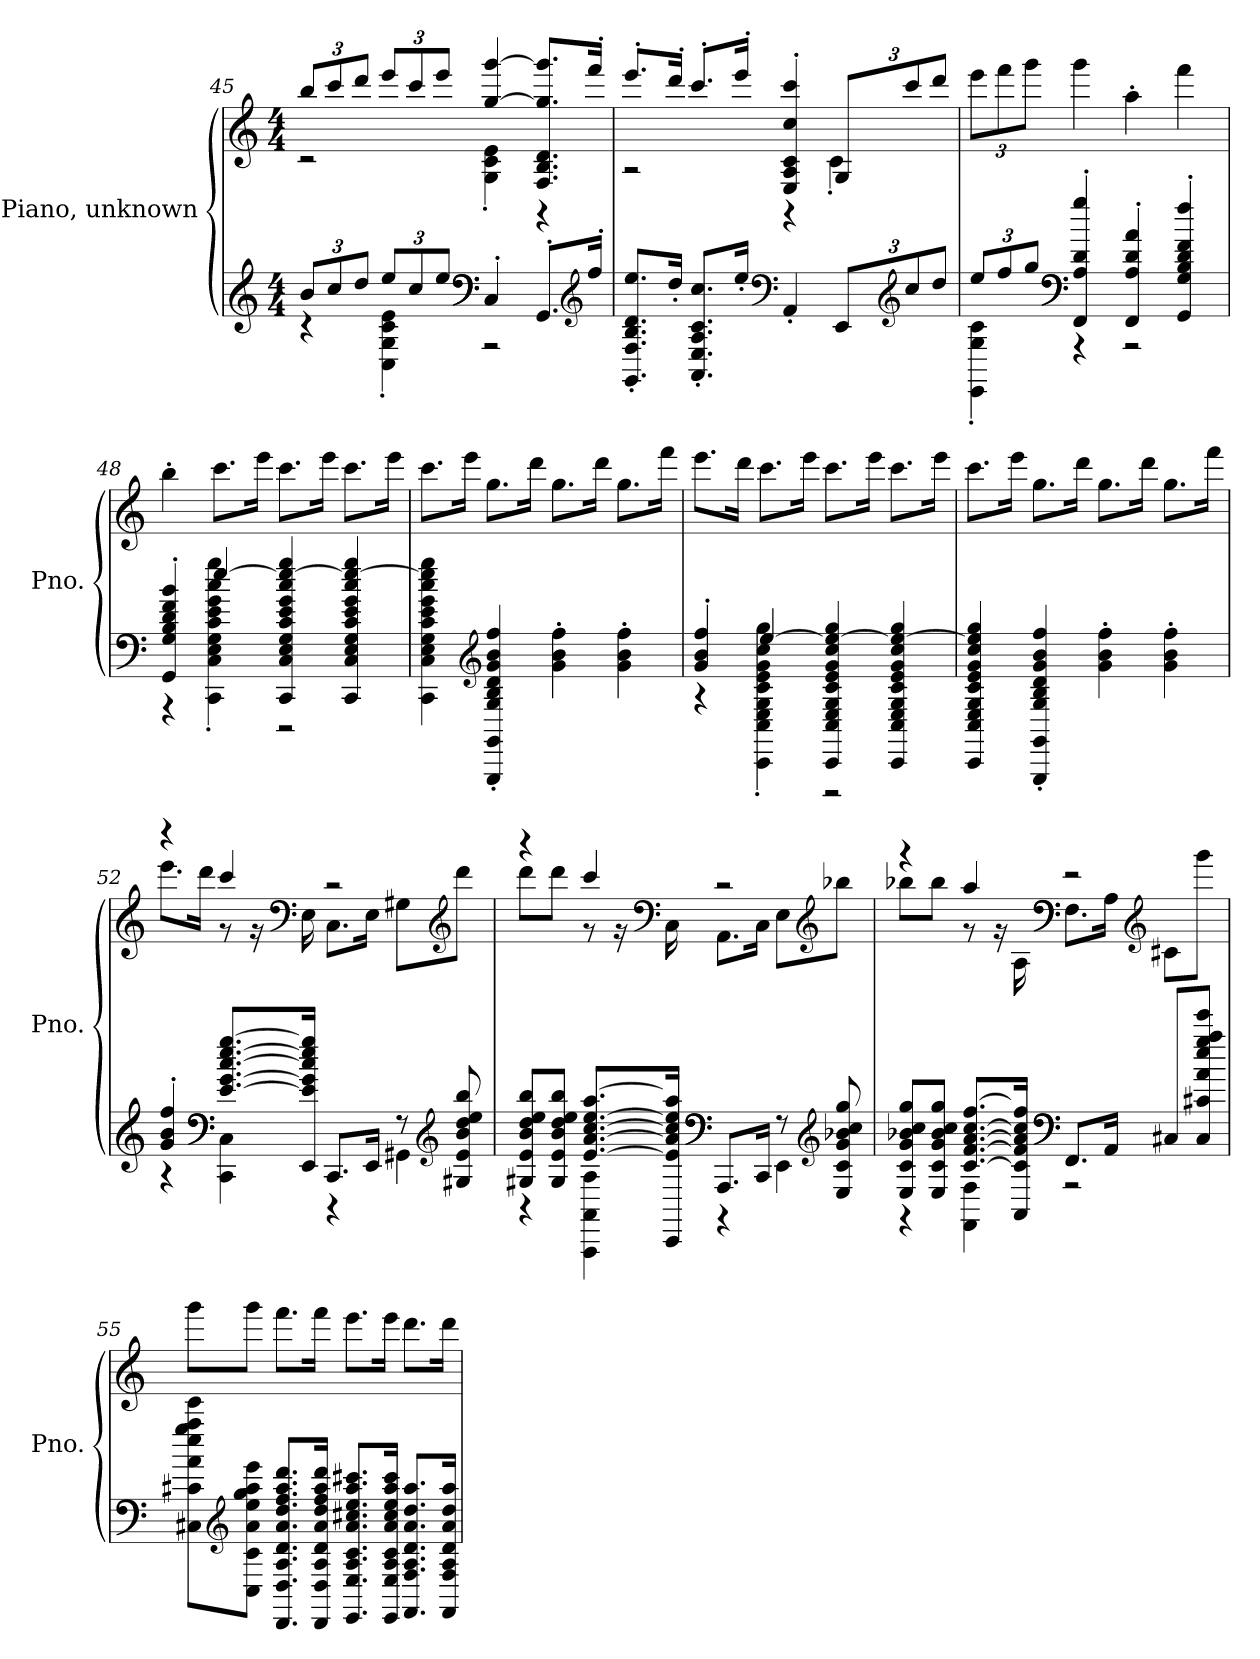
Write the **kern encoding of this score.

**kern	**kern
*part1	*part1
*staff2	*staff1
*I"Piano, unknown	*
*I'Pno.	*
*clefG2	*clefG2
*k[]	*k[]
*M4/4	*M4/4
*Xbrackettup	*Xbrackettup
=45	=45
*^	*^
12b/L	4r	12bb/L	2r
12cc/	.	12ccc/	.
12dd/J	.	12ddd/J	.
12ee/L	4C\' 4G\' 4c\' 4e\'	12eee/L	.
12cc/	.	12ccc/	.
12ee/J	.	12eee/J	.
*clefF4	*	*	*
4C'/	2r	[4gg/ [4ggg/	4G\' 4c\' 4e\'
8.GG'/L	.	8.F/ 8.B/ 8.d/ 8.gg/] 8.ggg/]L	4r
*clefG2	*	*	*
16ff'/Jk	.	16fff'/Jk	.
*v	*v	*	*
=46	=46	=46
8.GG/' 8.F/' 8.B/' 8.d/' 8.ee/'L	8.eee'/L	2r
16dd'/Jk	16ddd'/Jk	.
8.AA/' 8.E/' 8.A/' 8.c/' 8.cc/'L	8.ccc'/L	.
16ee'/Jk	16eee'/Jk	.
*clefF4	*	*
4AA'/	4E/' 4A/' 4c/' 4cc/' 4ccc/'	4r
12EE/L	12G/L	4c'\
*clefG2	*	*
12cc/	12ccc/	.
12dd/J	12ddd/J	.
*	*v	*v
!!LO:LB:g=z
=47	=47
*^	*
12ee/L	4EE\' 4G\' 4c\'	12eee\L
12ff/	.	12fff\
12gg/J	.	12ggg\J
*clefF4	*	*
4FF/' 4A/' 4d/' 4gg/'	4r	4ggg\
4FF/' 4A/' 4d/' 4a/'	2r	4aa'\
4GG/' 4G/' 4B/' 4d/' 4f/' 4ff/'	.	4fff\
=48	=48	=48
4GG/' 4G/' 4B/' 4d/' 4f/' 4b/'	4r	4bb'\
[4ee/	4CC\' 4C\' 4E\' 4G\' 4c\' 4e\' 4g\' 4cc\' 4gg\'	8.ccc\L
.	.	16eee\Jk
4CC/ 4C/ 4E/ 4G/ 4c/ 4e/ 4g/ 4cc/ 4ee/_ 4gg/	2r	8.ccc\L
.	.	16eee\Jk
4CC/ 4C/ 4E/ 4G/ 4c/ 4e/ 4g/ 4cc/ 4ee/_ 4gg/	.	8.ccc\L
.	.	16eee\Jk
*v	*v	*
=49	=49
4CC\ 4C\ 4E\ 4G\ 4c\ 4e\ 4g\ 4cc\ 4ee\] 4gg\	8.ccc\L
.	16eee\Jk
*clefG2	*
4GGG/' 4GG/' 4G/' 4B/' 4d/' 4g/' 4b/' 4ff/'	8.gg\L
.	16ddd\Jk
4g\' 4b\' 4ff\'	8.gg\L
.	16ddd\Jk
4g\' 4b\' 4ff\'	8.gg\L
.	16fff\Jk
!!LO:LB:g=z
=50	=50
*^	*
4g/' 4b/' 4ff/'	4r	8.eee\L
.	.	16ddd\Jk
[4ee/	4CC\' 4C\' 4E\' 4G\' 4c\' 4e\' 4g\' 4cc\' 4gg\'	8.ccc\L
.	.	16eee\Jk
4CC/ 4C/ 4E/ 4G/ 4c/ 4e/ 4g/ 4cc/ 4ee/_ 4gg/	2r	8.ccc\L
.	.	16eee\Jk
4CC/ 4C/ 4E/ 4G/ 4c/ 4e/ 4g/ 4cc/ 4ee/_ 4gg/	.	8.ccc\L
.	.	16eee\Jk
*v	*v	*
=51	=51
4CC/ 4C/ 4E/ 4G/ 4c/ 4e/ 4g/ 4cc/ 4ee/] 4gg/	8.ccc\L
.	16eee\Jk
4GGG/' 4GG/' 4G/' 4B/' 4d/' 4g/' 4b/' 4ff/'	8.gg\L
.	16ddd\Jk
4g\' 4b\' 4ff\'	8.gg\L
.	16ddd\Jk
4g\' 4b\' 4ff\'	8.gg\L
.	16fff\Jk
=52	=52
*^	*^
4g/' 4b/' 4ff/'	4r	4r	8.eee\L
.	.	.	16ddd\Jk
*clefF4	*	*	*
[8.e/ [8.g/ [8.cc/ [8.ee/ [8.gg/L	4CC\ 4C\	4ccc/	8r
.	.	.	16r
*	*	*clefF4	*
16EE/ 16e/] 16g/] 16cc/] 16ee/] 16gg/]Jk	.	.	16E\
8.CC/L	4r	2r	8.C\L
16EE/Jk	.	.	16E\Jk
8r	4GG#X\	.	8G#X\L
*clefG2	*	*clefG2	*
8G#X/ 8e/ 8b/ 8dd/ 8ee/ 8bb/	.	.	8ddd\J
!!LO:LB:g=z	!!
=53	=53	=53	=53
8G#X/ 8e/ 8b/ 8dd/ 8ee/ 8bb/L	4r	4r	8ddd\L
8G#/ 8e/ 8b/ 8dd/ 8ee/ 8bb/J	.	.	8ddd\J
[8.e/ [8.a/ [8.cc/ [8.ee/ [8.aa/L	4AAA\ 4AA\ 4A\	4ccc/	8r
.	.	.	16r
*	*	*clefF4	*
16CC/ 16e/] 16a/] 16cc/] 16ee/] 16aa/]Jk	.	.	16C\
*clefF4	*	*	*
8.AAA/L	4r	2r	8.AA\L
16CC/Jk	.	.	16C\Jk
8r	4EE\	.	8E\L
*clefG2	*	*clefG2	*
8E/ 8c/ 8g/ 8b-X/ 8cc/ 8gg/	.	.	8bb-X\J
=54	=54	=54	=54
8E/ 8c/ 8g/ 8b-X/ 8cc/ 8gg/L	4r	4r	8bb-X\L
8E/ 8c/ 8g/ 8b-/ 8cc/ 8gg/J	.	.	8bb-\J
[8.c/ [8.f/ [8.a/ [8.cc/ [8.ff/L	4FF\ 4F\	4aa/	8r
.	.	.	16r
16AA/ 16c/] 16f/] 16a/] 16cc/] 16ff/]Jk	.	.	16A\
*clefF4	*	*clefF4	*
8.FF/L	2r	2r	8.F\L
16AA/Jk	.	.	16A\Jk
*	*	*clefG2	*
8C#X/L	.	.	8c#X\L
8C#/ 8c#X/ 8a/ 8ee/ 8gg/ 8aa/ 8eee/J	.	.	8ggg\J
*v	*v	*	*
*	*v	*v
!!LO:LB:g=z
=55	=55
8C#X\ 8c#X\ 8a\ 8ee\ 8gg\ 8aa\ 8eee\L	8ggg\L
*clefG2	*
8C#\ 8c#\ 8a\ 8ee\ 8gg\ 8aa\ 8eee\J	8ggg\J
8.DD/ 8.D/ 8.A/ 8.d/ 8.a/ 8.dd/ 8.ff/ 8.aa/ 8.ddd/L	8.fff\L
16DD/ 16D/ 16A/ 16d/ 16a/ 16dd/ 16ff/ 16aa/ 16ddd/Jk	16fff\Jk
8.EE/ 8.E/ 8.A/ 8.c#/ 8.a/ 8.cc#X/ 8.ee/ 8.aa/ 8.ccc#X/L	8.eee\L
16EE/ 16E/ 16A/ 16c#/ 16a/ 16cc#/ 16ee/ 16aa/ 16ccc#/Jk	16eee\Jk
8.FF/ 8.F/ 8.A/ 8.d/ 8.a/ 8.dd/ 8.aa/L	8.ddd\L
16FF/ 16F/ 16A/ 16d/ 16a/ 16dd/ 16aa/Jk	16ddd\Jk
=	=
*-	*-
